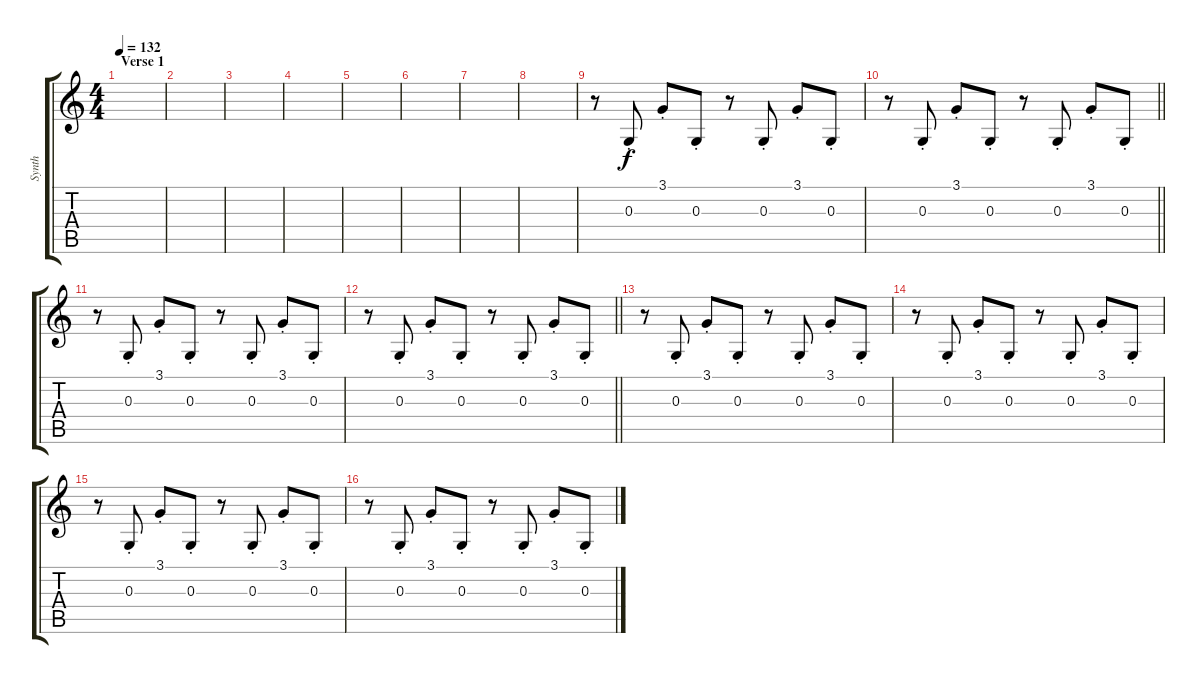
\track ("Synth" "Synth") {instrument lead8bassandlead}
\staff {score tabs}
\tuning (E4 B3 G3 D3 A2 E2) {hide}
\ts (4 4)
\section ("" "Verse 1")
\tempo 132
\clef g2
\ks c
|
|
|
|
|
|
|
|
r.8 0.3{st}.8 3.1{st}.8 0.3{st}.8 r.8 0.3{st}.8 3.1{st}.8 0.3{st}.8 |
\barLineRight lightlight
r.8 0.3{st}.8 3.1{st}.8 0.3{st}.8 r.8 0.3{st}.8 3.1{st}.8 0.3{st}.8 |
r.8 0.3{st}.8 3.1{st}.8 0.3{st}.8 r.8 0.3{st}.8 3.1{st}.8 0.3{st}.8 |
\barLineRight lightlight
r.8 0.3{st}.8 3.1{st}.8 0.3{st}.8 r.8 0.3{st}.8 3.1{st}.8 0.3{st}.8 |
r.8 0.3{st}.8 3.1{st}.8 0.3{st}.8 r.8 0.3{st}.8 3.1{st}.8 0.3{st}.8 |
r.8 0.3{st}.8 3.1{st}.8 0.3{st}.8 r.8 0.3{st}.8 3.1{st}.8 0.3{st}.8 |
r.8 0.3{st}.8 3.1{st}.8 0.3{st}.8 r.8 0.3{st}.8 3.1{st}.8 0.3{st}.8 |
r.8 0.3{st}.8 3.1{st}.8 0.3{st}.8 r.8 0.3{st}.8 3.1{st}.8 0.3{st}.8
